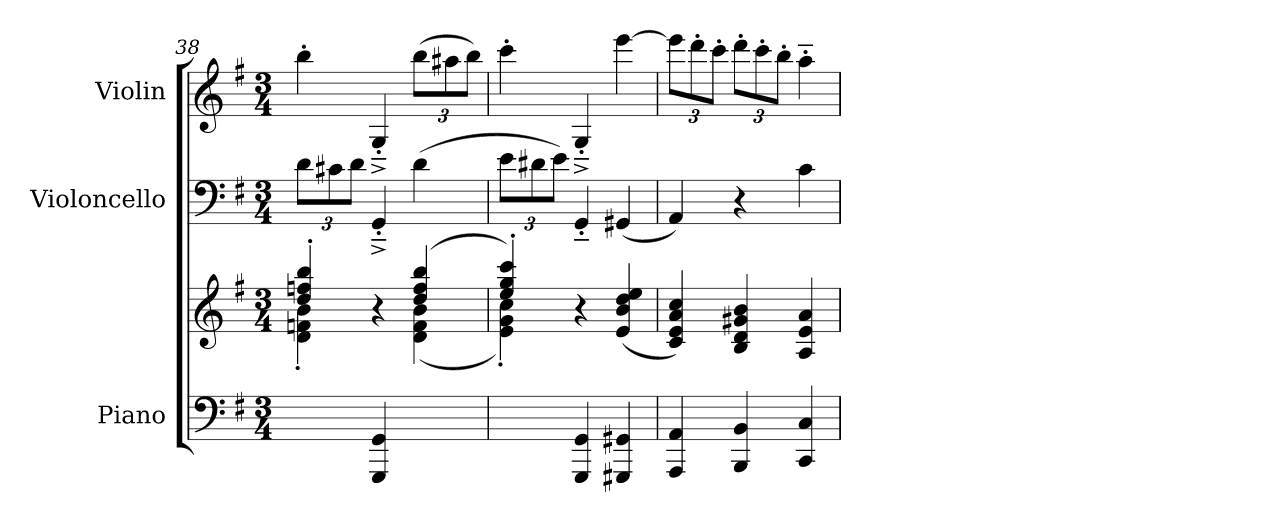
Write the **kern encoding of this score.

**kern	**kern	**kern	**kern
*part3	*part3	*part2	*part1
*staff4	*staff3	*staff2	*staff1
*I"Piano	*	*I"Violoncello	*I"Violin
*I'Pno.	*	*I'Vc.	*I'Vln.
*clefF4	*clefG2	*clefF4	*clefG2
*k[f#]	*k[f#]	*k[f#]	*k[f#]
*M3/4	*M3/4	*M3/4	*M3/4
=38	=38	=38	=38
*	*^	*	*
*	*	*	*Xbrackettup	*
4ryy	4dd/'> 4ffn/'> 4bb/'>	4d\'< 4fn\'< 4b\'<	12d\L	4bb'\
.	.	.	12c#X\	.
.	.	.	12d\J	.
4GGG/ 4GG/	4r	4ryy	4GG'~^/	4G'~^/
*	*	*	*	*Xbrackettup
4ryy	(>4dd/ 4ff/ 4bb/	(<4d\ 4f\ 4b\	(4d\	(12bb\L
.	.	.	.	12aa#X\
.	.	.	.	12bb\J)
=39	=39	=39	=39	=39
4ryy	4ee/'> 4gg/'> 4ccc/'>)	4e\'< 4g\'< 4cc\'<)	12e\L	4ccc'\
.	.	.	12d#X\	.
.	.	.	12e\J)	.
4GGG/ 4GG/	4r	2ryy	4GG'~/	4G'~^/
4GGG#X/ 4GG#X/	(4e/ 4b/ 4dd/ 4ee/	.	(4GG#X/	[4eee\
*	*v	*v	*	*
!!LO:LB:g=z
=40	=40	=40	=40
4AAA/ 4AA/	4c/ 4e/ 4a/ 4cc/)	4AA/)	12eee\L]
.	.	.	12ddd'\
.	.	.	12ccc'\J
4BBB/ 4BB/	4B/ 4d/ 4g#X/ 4b/	4r	12ddd'\L
.	.	.	12ccc'\
.	.	.	12bb'\J
4CC/ 4C/	4A/ 4e/ 4a/	4c\	4aa'~\
=	=	=	=
*-	*-	*-	*-
